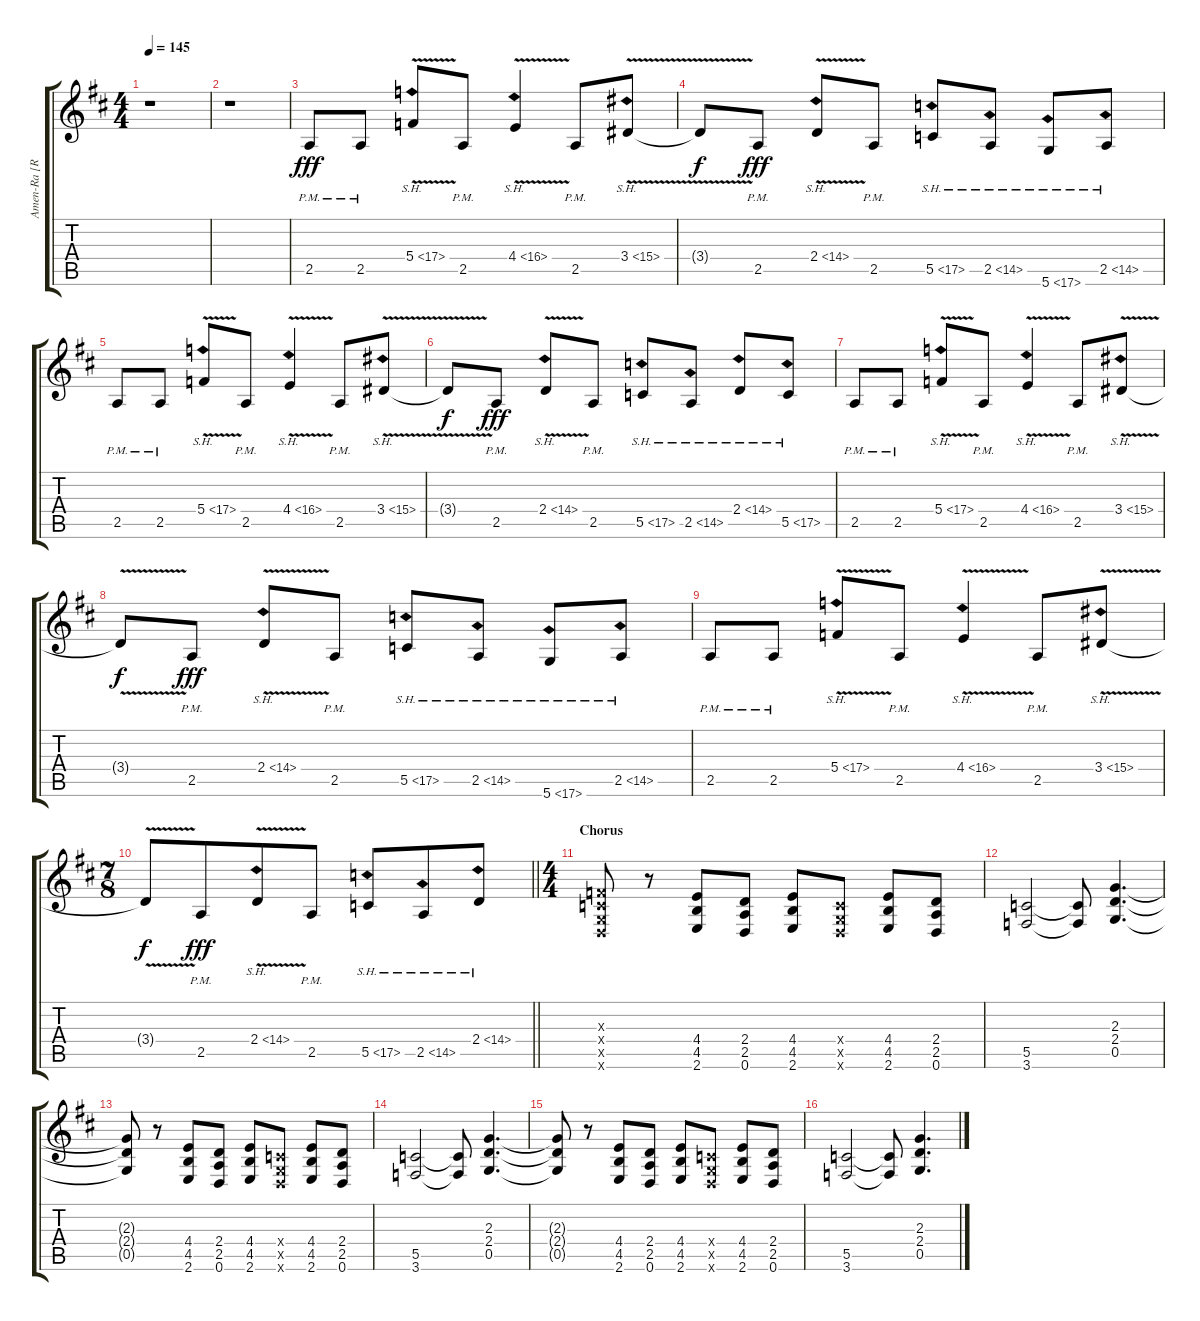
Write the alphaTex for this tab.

\track ("Amen-Ra [Rhythm]" "Amen-Ra [R") {instrument distortionguitar}
\staff {score tabs}
\tuning (D4 A3 F3 C3 G2 D2) {hide}
\ts (4 4)
\tempo 145
\clef g2
\ks d
r.1{dy fff} |
r.1 |
2.5{pm}.8 2.5{pm}.8 5.4{sh 12 v}.8 2.5{pm}.8 4.4{sh 12 v}.4 2.5{pm}.8 3.4{sh 12 v}.8 |
3.4{t}.8{dy f} 2.5{pm}.8{dy fff} 2.4{sh 12 v}.8 2.5{pm}.8 5.5{sh 12}.8 2.5{sh 12}.8 5.6{sh 12}.8 2.5{sh 12}.8 |
2.5{pm}.8 2.5{pm}.8 5.4{sh 12 v}.8 2.5{pm}.8 4.4{sh 12 v}.4 2.5{pm}.8 3.4{sh 12 v}.8 |
3.4{t}.8{dy f} 2.5{pm}.8{dy fff} 2.4{sh 12 v}.8 2.5{pm}.8 5.5{sh 12}.8 2.5{sh 12}.8 2.4{sh 12}.8 5.5{sh 12}.8 |
2.5{pm}.8 2.5{pm}.8 5.4{sh 12 v}.8 2.5{pm}.8 4.4{sh 12 v}.4 2.5{pm}.8 3.4{sh 12 v}.8 |
3.4{t}.8{dy f} 2.5{pm}.8{dy fff} 2.4{sh 12 v}.8 2.5{pm}.8 5.5{sh 12}.8 2.5{sh 12}.8 5.6{sh 12}.8 2.5{sh 12}.8 |
2.5{pm}.8 2.5{pm}.8 5.4{sh 12 v}.8 2.5{pm}.8 4.4{sh 12 v}.4 2.5{pm}.8 3.4{sh 12 v}.8 |
\ts (7 8)
\barLineRight lightlight
3.4{t}.8{dy f volume 8} 2.5{pm}.8{dy fff} 2.4{sh 12 v}.8 2.5{pm}.8 5.5{sh 12}.8 2.5{sh 12}.8 2.4{sh 12}.8 |
\ts (4 4)
\section ("" "Chorus")
(0.3{x} 0.4{x} 0.5{x} 0.6{x}).8{volume 16} r.8 (4.4 4.5 2.6).8{volume 16} (2.4 2.5 0.6).8 (4.4 4.5 2.6).8 (0.4{x} 0.5{x} 0.6{x}).8 (4.4 4.5 2.6).8 (2.4 2.5 0.6).8 |
(5.5 3.6).2 (5.5{t} 3.6{t}).8 (2.3 2.4 0.5).4{d} |
(2.3{t} 2.4{t} 0.5{t}).8 r.8 (4.4 4.5 2.6).8 (2.4 2.5 0.6).8 (4.4 4.5 2.6).8 (0.4{x} 0.5{x} 0.6{x}).8 (4.4 4.5 2.6).8 (2.4 2.5 0.6).8 |
(5.5 3.6).2 (5.5{t} 3.6{t}).8 (2.3 2.4 0.5).4{d} |
(2.3{t} 2.4{t} 0.5{t}).8 r.8 (4.4 4.5 2.6).8 (2.4 2.5 0.6).8 (4.4 4.5 2.6).8 (0.4{x} 0.5{x} 0.6{x}).8 (4.4 4.5 2.6).8 (2.4 2.5 0.6).8 |
(5.5 3.6).2 (5.5{t} 3.6{t}).8 (2.3 2.4 0.5).4{d}
